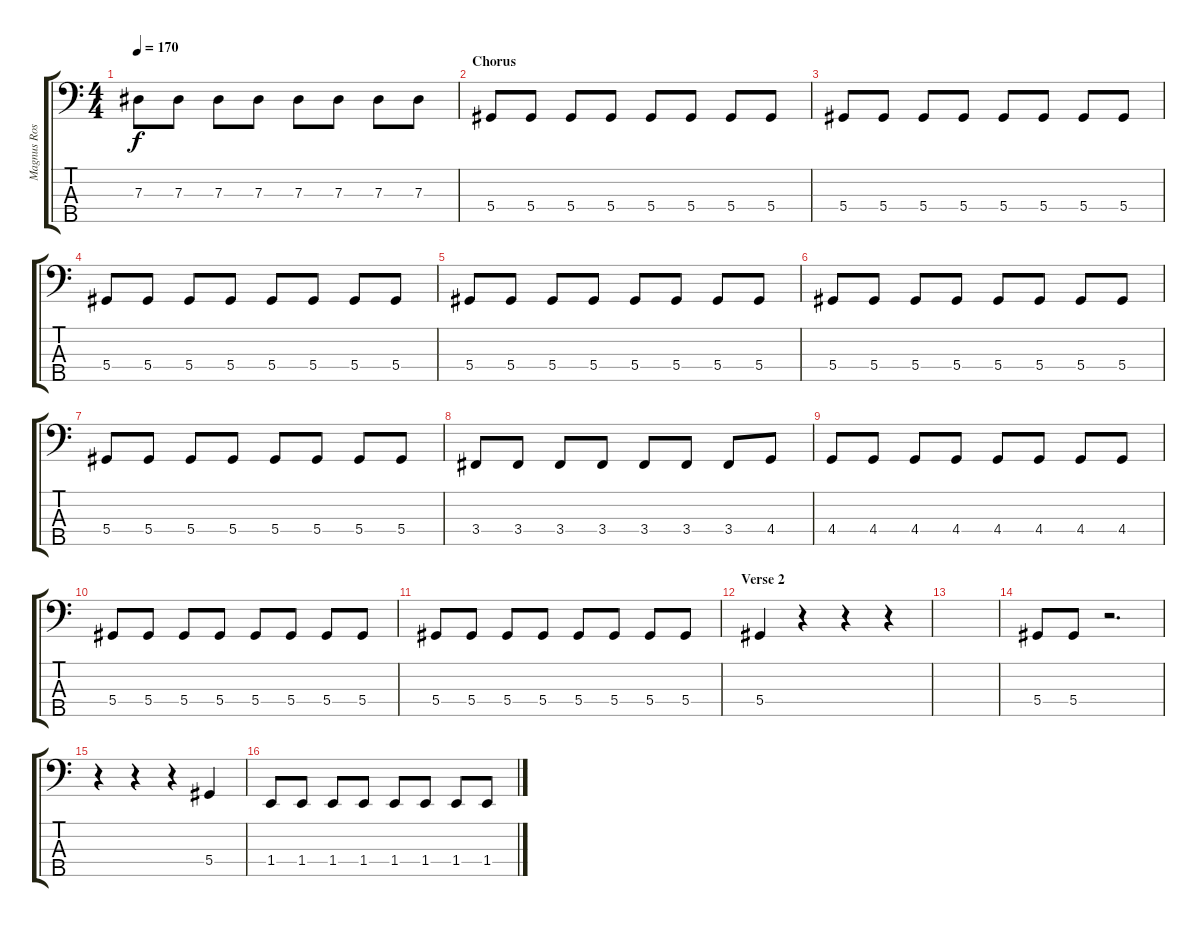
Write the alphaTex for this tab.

\track ("Magnus Rosén" "Magnus Ros") {instrument electricbassfinger}
\staff {score tabs}
\tuning (Gb2 Db2 Ab1 Eb1 Bb0) {hide}
\ts (4 4)
\tempo 170
\clef f4
\ks c
7.3.8{dy f} 7.3.8 7.3.8 7.3.8 7.3.8 7.3.8 7.3.8 7.3.8 |
\section ("" "Chorus")
5.4.8 5.4.8 5.4.8 5.4.8 5.4.8 5.4.8 5.4.8 5.4.8 |
5.4.8 5.4.8 5.4.8 5.4.8 5.4.8 5.4.8 5.4.8 5.4.8 |
5.4.8 5.4.8 5.4.8 5.4.8 5.4.8 5.4.8 5.4.8 5.4.8 |
5.4.8 5.4.8 5.4.8 5.4.8 5.4.8 5.4.8 5.4.8 5.4.8 |
5.4.8 5.4.8 5.4.8 5.4.8 5.4.8 5.4.8 5.4.8 5.4.8 |
5.4.8 5.4.8 5.4.8 5.4.8 5.4.8 5.4.8 5.4.8 5.4.8 |
3.4.8 3.4.8 3.4.8 3.4.8 3.4.8 3.4.8 3.4.8 4.4.8 |
4.4.8 4.4.8 4.4.8 4.4.8 4.4.8 4.4.8 4.4.8 4.4.8 |
5.4.8 5.4.8 5.4.8 5.4.8 5.4.8 5.4.8 5.4.8 5.4.8 |
5.4.8 5.4.8 5.4.8 5.4.8 5.4.8 5.4.8 5.4.8 5.4.8 |
\section ("" "Verse 2")
5.4.4 r.4 r.4 r.4 |
|
5.4.8 5.4.8 r.2{d} |
r.4 r.4 r.4 5.4.4 |
1.4.8 1.4.8 1.4.8 1.4.8 1.4.8 1.4.8 1.4.8 1.4.8
